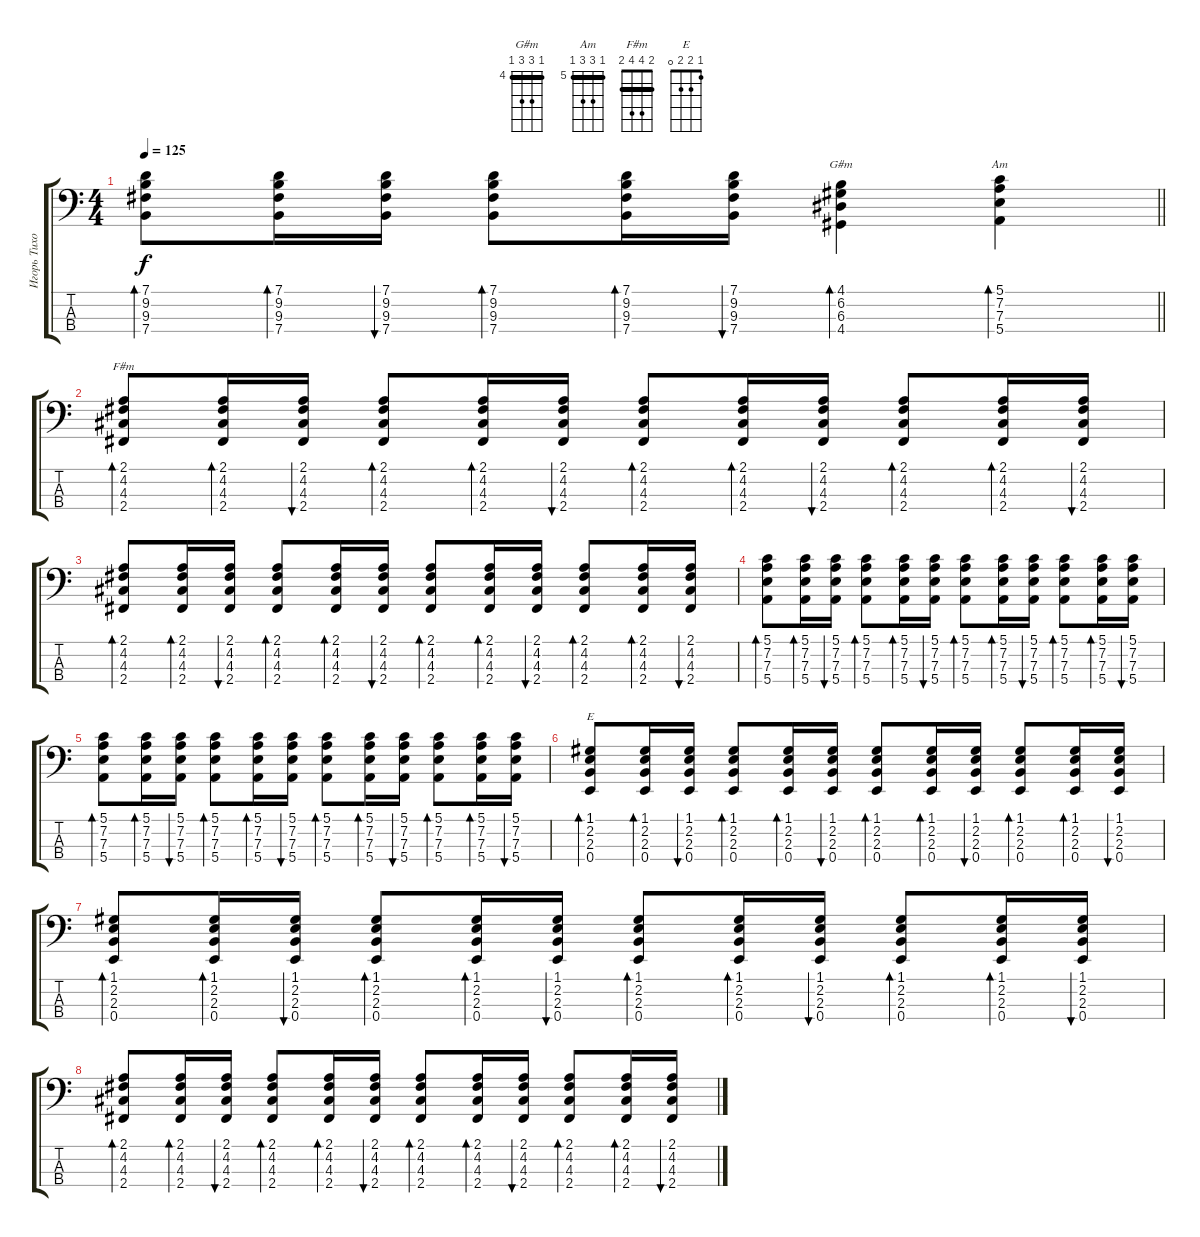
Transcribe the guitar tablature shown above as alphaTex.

\track ("Игорь Тихомиров" "Игорь Тихо") {instrument electricbasspick}
\staff {score tabs}
\tuning (G2 D2 A1 E1) {hide}
\chord ("G#m" 4 6 6 4) {firstfret 4 barre 4}
\chord ("Am" 5 7 7 5) {firstfret 5 barre 5}
\chord ("F#m" 2 4 4 2) {barre 2}
\chord ("E" 1 2 2 0)
\ts (4 4)
\tempo 125
\clef f4
\barLineRight lightlight
\ks c
(7.1 9.2 9.3 7.4).8{bd 60 dy f} (7.1 9.2 9.3 7.4).16{bd 60} (7.1 9.2 9.3 7.4).16{bu 60} (7.1 9.2 9.3 7.4).8{bd 60} (7.1 9.2 9.3 7.4).16{bd 60} (7.1 9.2 9.3 7.4).16{bu 60} (4.1 6.2 6.3 4.4).4{bd 60 ch "G#m"} (5.1 7.2 7.3 5.4).4{bd 60 ch "Am"} |
(2.1 4.2 4.3 2.4).8{bd 60 ch "F#m"} (2.1 4.2 4.3 2.4).16{bd 60} (2.1 4.2 4.3 2.4).16{bu 60} (2.1 4.2 4.3 2.4).8{bd 60} (2.1 4.2 4.3 2.4).16{bd 60} (2.1 4.2 4.3 2.4).16{bu 60} (2.1 4.2 4.3 2.4).8{bd 60} (2.1 4.2 4.3 2.4).16{bd 60} (2.1 4.2 4.3 2.4).16{bu 60} (2.1 4.2 4.3 2.4).8{bd 60} (2.1 4.2 4.3 2.4).16{bd 60} (2.1 4.2 4.3 2.4).16{bu 60} |
(2.1 4.2 4.3 2.4).8{bd 60} (2.1 4.2 4.3 2.4).16{bd 60} (2.1 4.2 4.3 2.4).16{bu 60} (2.1 4.2 4.3 2.4).8{bd 60} (2.1 4.2 4.3 2.4).16{bd 60} (2.1 4.2 4.3 2.4).16{bu 60} (2.1 4.2 4.3 2.4).8{bd 60} (2.1 4.2 4.3 2.4).16{bd 60} (2.1 4.2 4.3 2.4).16{bu 60} (2.1 4.2 4.3 2.4).8{bd 60} (2.1 4.2 4.3 2.4).16{bd 60} (2.1 4.2 4.3 2.4).16{bu 60} |
(5.1 7.2 7.3 5.4).8{bd 60} (5.1 7.2 7.3 5.4).16{bd 60} (5.1 7.2 7.3 5.4).16{bu 60} (5.1 7.2 7.3 5.4).8{bd 60} (5.1 7.2 7.3 5.4).16{bd 60} (5.1 7.2 7.3 5.4).16{bu 60} (5.1 7.2 7.3 5.4).8{bd 60} (5.1 7.2 7.3 5.4).16{bd 60} (5.1 7.2 7.3 5.4).16{bu 60} (5.1 7.2 7.3 5.4).8{bd 60} (5.1 7.2 7.3 5.4).16{bd 60} (5.1 7.2 7.3 5.4).16{bu 60} |
(5.1 7.2 7.3 5.4).8{bd 60} (5.1 7.2 7.3 5.4).16{bd 60} (5.1 7.2 7.3 5.4).16{bu 60} (5.1 7.2 7.3 5.4).8{bd 60} (5.1 7.2 7.3 5.4).16{bd 60} (5.1 7.2 7.3 5.4).16{bu 60} (5.1 7.2 7.3 5.4).8{bd 60} (5.1 7.2 7.3 5.4).16{bd 60} (5.1 7.2 7.3 5.4).16{bu 60} (5.1 7.2 7.3 5.4).8{bd 60} (5.1 7.2 7.3 5.4).16{bd 60} (5.1 7.2 7.3 5.4).16{bu 60} |
(1.1 2.2 2.3 0.4).8{bd 60 ch "E"} (1.1 2.2 2.3 0.4).16{bd 60} (1.1 2.2 2.3 0.4).16{bu 60} (1.1 2.2 2.3 0.4).8{bd 60} (1.1 2.2 2.3 0.4).16{bd 60} (1.1 2.2 2.3 0.4).16{bu 60} (1.1 2.2 2.3 0.4).8{bd 60} (1.1 2.2 2.3 0.4).16{bd 60} (1.1 2.2 2.3 0.4).16{bu 60} (1.1 2.2 2.3 0.4).8{bd 60} (1.1 2.2 2.3 0.4).16{bd 60} (1.1 2.2 2.3 0.4).16{bu 60} |
(1.1 2.2 2.3 0.4).8{bd 60} (1.1 2.2 2.3 0.4).16{bd 60} (1.1 2.2 2.3 0.4).16{bu 60} (1.1 2.2 2.3 0.4).8{bd 60} (1.1 2.2 2.3 0.4).16{bd 60} (1.1 2.2 2.3 0.4).16{bu 60} (1.1 2.2 2.3 0.4).8{bd 60} (1.1 2.2 2.3 0.4).16{bd 60} (1.1 2.2 2.3 0.4).16{bu 60} (1.1 2.2 2.3 0.4).8{bd 60} (1.1 2.2 2.3 0.4).16{bd 60} (1.1 2.2 2.3 0.4).16{bu 60} |
(2.1 4.2 4.3 2.4).8{bd 60} (2.1 4.2 4.3 2.4).16{bd 60} (2.1 4.2 4.3 2.4).16{bu 60} (2.1 4.2 4.3 2.4).8{bd 60} (2.1 4.2 4.3 2.4).16{bd 60} (2.1 4.2 4.3 2.4).16{bu 60} (2.1 4.2 4.3 2.4).8{bd 60} (2.1 4.2 4.3 2.4).16{bd 60} (2.1 4.2 4.3 2.4).16{bu 60} (2.1 4.2 4.3 2.4).8{bd 60} (2.1 4.2 4.3 2.4).16{bd 60} (2.1 4.2 4.3 2.4).16{bu 60}
